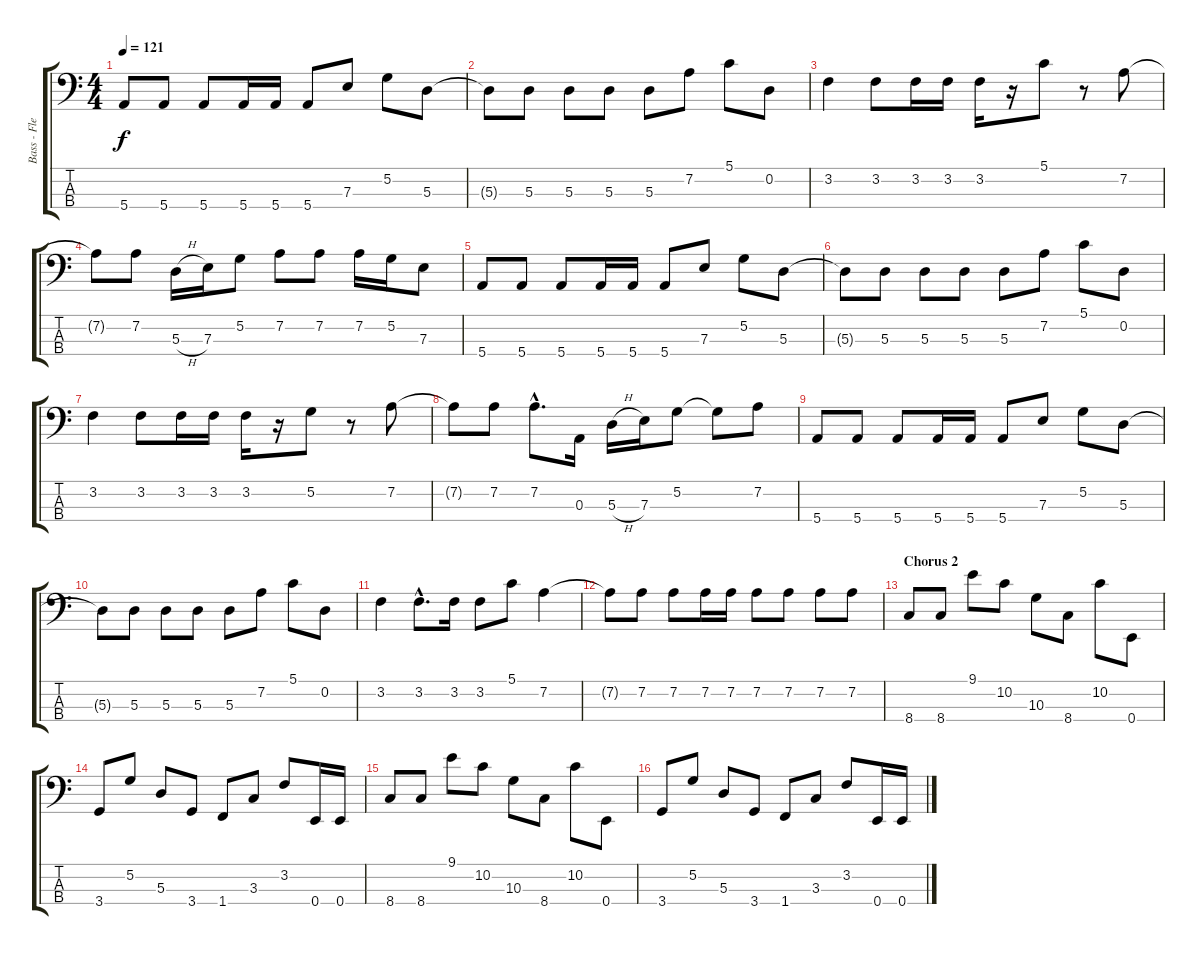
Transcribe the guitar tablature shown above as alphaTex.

\track ("Bass - Flea" "Bass - Fle") {instrument electricbassfinger}
\staff {score tabs}
\tuning (G2 D2 A1 E1) {hide}
\ts (4 4)
\tempo 121
\clef f4
\ks c
5.4.8{dy f} 5.4.8 5.4.8 5.4.16 5.4.16 5.4.8 7.3.8 5.2.8 5.3.8 |
5.3{t}.8 5.3.8 5.3.8 5.3.8 5.3.8 7.2.8 5.1.8 0.2.8 |
3.2.4 3.2.8 3.2.16 3.2.16 3.2.16 r.16 5.1.8 r.8 7.2.8 |
7.2{t}.8 7.2.8 5.3{h}.16 7.3.16 5.2.8 7.2.8 7.2.8 7.2.16 5.2.16 7.3.8 |
5.4.8 5.4.8 5.4.8 5.4.16 5.4.16 5.4.8 7.3.8 5.2.8 5.3.8 |
5.3{t}.8 5.3.8 5.3.8 5.3.8 5.3.8 7.2.8 5.1.8 0.2.8 |
3.2.4 3.2.8 3.2.16 3.2.16 3.2.16 r.16 5.2.8 r.8 7.2.8 |
7.2{t}.8 7.2.8 7.2{hac}.8{d} 0.3.16 5.3{h}.16 7.3.16 5.2.8 5.2{t}.8 7.2.8 |
5.4.8 5.4.8 5.4.8 5.4.16 5.4.16 5.4.8 7.3.8 5.2.8 5.3.8 |
5.3{t}.8 5.3.8 5.3.8 5.3.8 5.3.8 7.2.8 5.1.8 0.2.8 |
3.2.4 3.2{hac}.8{d} 3.2.16 3.2.8 5.1.8 7.2.4 |
7.2{t}.8 7.2.8 7.2.8 7.2.16 7.2.16 7.2.8 7.2.8 7.2.8 7.2.8 |
\section ("" "Chorus 2")
8.4.8 8.4.8 9.1.8 10.2.8 10.3.8 8.4.8 10.2.8 0.4.8 |
3.4.8 5.2.8 5.3.8 3.4.8 1.4.8 3.3.8 3.2.8 0.4.16 0.4.16 |
8.4.8 8.4.8 9.1.8 10.2.8 10.3.8 8.4.8 10.2.8 0.4.8 |
3.4.8 5.2.8 5.3.8 3.4.8 1.4.8 3.3.8 3.2.8 0.4.16 0.4.16
